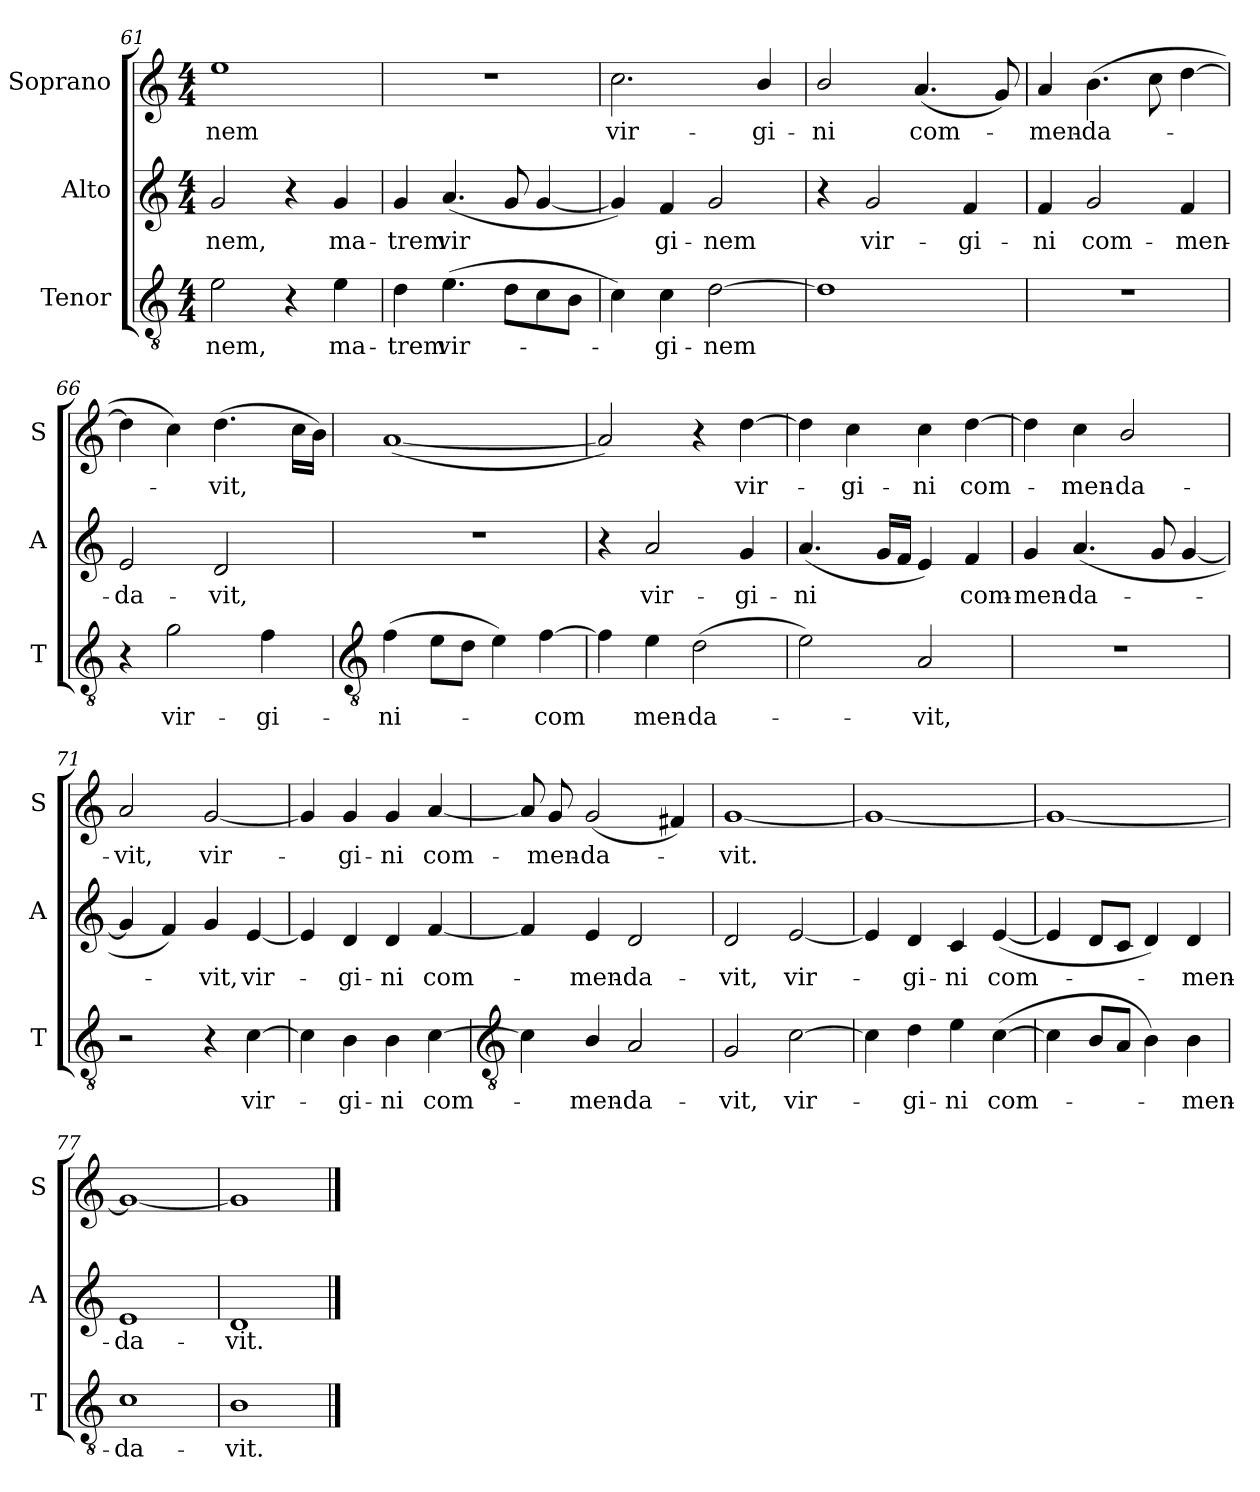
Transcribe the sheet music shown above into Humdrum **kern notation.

**kern	**text	**kern	**text	**kern	**text
*part3	*part3	*part2	*part2	*part1	*part1
*staff3	*staff3	*staff2	*staff2	*staff1	*staff1
*I"Tenor	*	*I"Alto	*	*I"Soprano	*
*I'T	*	*I'A	*	*I'S	*
!!LO:LB:g=z
*clefGv2	*	*clefG2	*	*clefG2	*
*k[]	*	*k[]	*	*k[]	*
*C:	*	*C:	*	*C:	*
*M4/4	*	*M4/4	*	*M4/4	*
=61	=61	=61	=61	=61	=61
!	!LO:LY:b	!	!LO:LY:b	!	!LO:LY:b
2e	-nem,	2g	-nem,	1ee	-nem
4r	.	4r	.	.	.
!	!LO:LY:b	!	!LO:LY:b	!	!
4e	ma-	4g	ma-	.	.
=62	=62	=62	=62	=62	=62
!	!LO:LY:b	!	!LO:LY:b	!	!
4d	-trem	4g	-trem	1r	.
!	!LO:LY:b	!	!LO:LY:b	!	!
(>4.e	vir-	(<4.a	vir	.	.
8dL	.	8g	.	.	.
8c	.	[4g	.	.	.
8BJ	.	.	.	.	.
=63	=63	=63	=63	=63	=63
!	!	!	!	!	!LO:LY:b
4c)	.	4g])	.	2.cc	vir-
!	!LO:LY:b	!	!LO:LY:b	!	!
4c	gi-	4f	gi-	.	.
!	!LO:LY:b	!	!LO:LY:b	!	!
[2d	-nem	2g	-nem	.	.
!	!	!	!	!	!LO:LY:b
.	.	.	.	4b/	-gi-
=64	=64	=64	=64	=64	=64
!	!	!	!	!	!LO:LY:b
1d]	.	4r	.	2b/	-ni
!	!	!	!LO:LY:b	!	!
.	.	2g	vir-	.	.
!	!	!	!	!	!LO:LY:b
.	.	.	.	(<4.a	com-
!	!	!	!LO:LY:b	!	!
.	.	4f	-gi-	.	.
.	.	.	.	8g)	.
=65	=65	=65	=65	=65	=65
!	!	!	!LO:LY:b	!	!LO:LY:b
1r	.	4f	-ni	4a	men-
!	!	!	!LO:LY:b	!	!LO:LY:b
.	.	2g	com-	(>4.b	-da-
.	.	.	.	8cc	.
!	!	!	!LO:LY:b	!	!
.	.	4f	-men-	[4dd	.
=66	=66	=66	=66	=66	=66
!	!	!	!LO:LY:b	!	!
4r	.	2e	-da-	4dd]	.
!	!LO:LY:b	!	!	!	!
2g	vir-	.	.	4cc)	.
!	!	!	!LO:LY:b	!	!LO:LY:b
.	.	2d	-vit,	(>4.dd	vit,
!	!LO:LY:b	!	!	!	!
4f	-gi-	.	.	.	.
.	.	.	.	16ccLL	.
.	.	.	.	16bJJ)	.
!!LO:LB:g=z
=67	=67	=67	=67	=67	=67
*clefGv2	*	*	*	*	*
!	!LO:LY:b	!	!	!	!
(>4f	-ni-	1r	.	(<[1a	.
8eL	.	.	.	.	.
8dJ	.	.	.	.	.
4e)	.	.	.	.	.
!	!LO:LY:b	!	!	!	!
[4f	com	.	.	.	.
=68	=68	=68	=68	=68	=68
4f]	.	4r	.	2a])	.
!	!LO:LY:b	!	!LO:LY:b	!	!
4e	men-	2a	vir-	.	.
!	!LO:LY:b	!	!	!	!
(>2d	-da-	.	.	4r	.
!	!	!	!LO:LY:b	!	!LO:LY:b
.	.	4g	-gi-	[4dd	vir-
=69	=69	=69	=69	=69	=69
!	!	!	!LO:LY:b	!	!
2e)	.	(<4.a	-ni	4dd]	.
!	!	!	!	!	!LO:LY:b
.	.	.	.	4cc	gi-
.	.	16gLL	.	.	.
.	.	16fJJ	.	.	.
!	!LO:LY:b	!	!	!	!LO:LY:b
2A	vit,	4e)	.	4cc	-ni
!	!	!	!LO:LY:b	!	!LO:LY:b
.	.	4f	com-	[4dd	com-
=70	=70	=70	=70	=70	=70
!	!	!	!LO:LY:b	!	!
1r	.	4g	-men-	4dd]	.
!	!	!	!LO:LY:b	!	!LO:LY:b
.	.	(<4.a	-da-	4cc	men-
!	!	!	!	!	!LO:LY:b
.	.	.	.	2b/	-da-
.	.	8g	.	.	.
.	.	[4g	.	.	.
=71	=71	=71	=71	=71	=71
!	!	!	!	!	!LO:LY:b
2r	.	4g]	.	2a	-vit,
.	.	4f)	.	.	.
!	!	!	!LO:LY:b	!	!LO:LY:b
4r	.	4g	vit,	[2g	vir-
!	!LO:LY:b	!	!LO:LY:b	!	!
[4c	vir-	[4e	vir-	.	.
=72	=72	=72	=72	=72	=72
4c]	.	4e]	.	4g]	.
!	!LO:LY:b	!	!LO:LY:b	!	!LO:LY:b
4B	gi-	4d	gi-	4g	gi-
!	!LO:LY:b	!	!LO:LY:b	!	!LO:LY:b
4B	-ni	4d	-ni	4g	-ni
!	!LO:LY:b	!	!LO:LY:b	!	!LO:LY:b
[4c	com-	[4f	com-	[4a	com-
!!LO:LB:g=z
=73	=73	=73	=73	=73	=73
*clefGv2	*	*	*	*	*
4c]	.	4f]	.	8a]	.
!	!	!	!	!	!LO:LY:b
.	.	.	.	8g	men-
!	!LO:LY:b	!	!LO:LY:b	!	!LO:LY:b
4B/	men-	4e	men-	(<2g	-da-
!	!LO:LY:b	!	!LO:LY:b	!	!
2A	-da-	2d	-da-	.	.
.	.	.	.	4f#X)	.
=74	=74	=74	=74	=74	=74
!	!LO:LY:b	!	!LO:LY:b	!	!LO:LY:b
2G	-vit,	2d	-vit,	[1g	vit.
!	!LO:LY:b	!	!LO:LY:b	!	!
[2c	vir-	[2e	vir-	.	.
=75	=75	=75	=75	=75	=75
4c]	.	4e]	.	1g_	.
!	!LO:LY:b	!	!LO:LY:b	!	!
4d	gi-	4d	gi-	.	.
!	!LO:LY:b	!	!LO:LY:b	!	!
4e	-ni	4c	-ni	.	.
!	!LO:LY:b	!	!LO:LY:b	!	!
(>[4c	com-	(<[4e	com-	.	.
=76	=76	=76	=76	=76	=76
4c]	.	4e]	.	1g_	.
8BL	.	8dL	.	.	.
8AJ	.	8cJ	.	.	.
4B)	.	4d)	.	.	.
!	!LO:LY:b	!	!LO:LY:b	!	!
4B	men-	4d	men-	.	.
=77	=77	=77	=77	=77	=77
!	!LO:LY:b	!	!LO:LY:b	!	!
1c	-da-	1e	-da-	1g_	.
=78	=78	=78	=78	=78	=78
!	!LO:LY:b	!	!LO:LY:b	!	!
1B	-vit.	1d	-vit.	1g]	.
==	==	==	==	==	==
*-	*-	*-	*-	*-	*-
